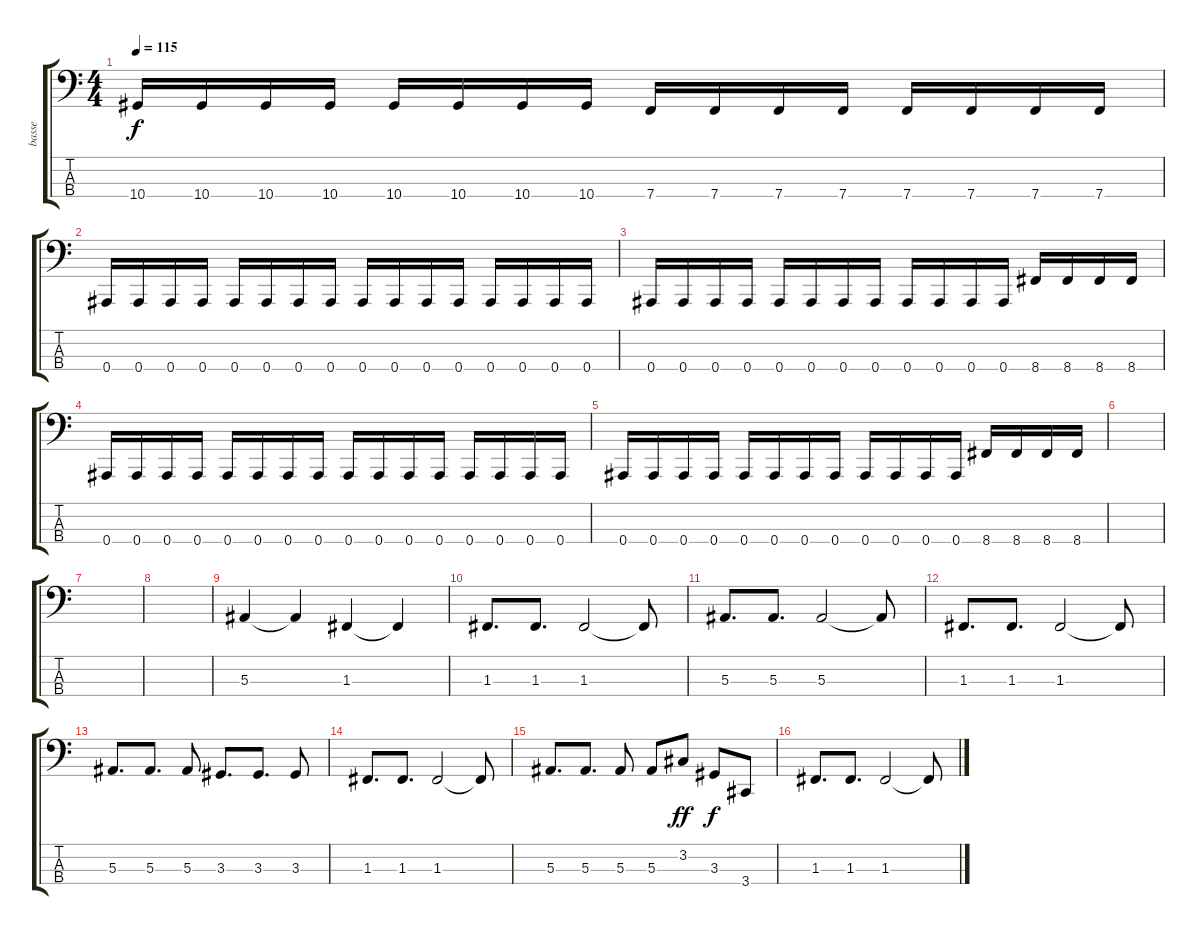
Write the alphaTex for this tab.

\track ("basse" "basse") {instrument electricbassfinger}
\staff {score tabs}
\tuning (Eb2 Bb1 F1 Bb0) {hide}
\ts (4 4)
\tempo 115
\clef f4
\ks c
10.4.16{dy f} 10.4.16 10.4.16 10.4.16 10.4.16 10.4.16 10.4.16 10.4.16 7.4.16 7.4.16 7.4.16 7.4.16 7.4.16 7.4.16 7.4.16 7.4.16 |
0.4.16 0.4.16 0.4.16 0.4.16 0.4.16 0.4.16 0.4.16 0.4.16 0.4.16 0.4.16 0.4.16 0.4.16 0.4.16 0.4.16 0.4.16 0.4.16 |
0.4.16 0.4.16 0.4.16 0.4.16 0.4.16 0.4.16 0.4.16 0.4.16 0.4.16 0.4.16 0.4.16 0.4.16 8.4.16 8.4.16 8.4.16 8.4.16 |
0.4.16 0.4.16 0.4.16 0.4.16 0.4.16 0.4.16 0.4.16 0.4.16 0.4.16 0.4.16 0.4.16 0.4.16 0.4.16 0.4.16 0.4.16 0.4.16 |
0.4.16 0.4.16 0.4.16 0.4.16 0.4.16 0.4.16 0.4.16 0.4.16 0.4.16 0.4.16 0.4.16 0.4.16 8.4.16 8.4.16 8.4.16 8.4.16 |
|
|
|
5.3.4 5.3{t}.4 1.3.4 1.3{t}.4 |
1.3.8{d} 1.3.8{d} 1.3.2 1.3{t}.8 |
5.3.8{d} 5.3.8{d} 5.3.2 5.3{t}.8 |
1.3.8{d} 1.3.8{d} 1.3.2 1.3{t}.8 |
5.3.8{d} 5.3.8{d} 5.3.8 3.3.8{d} 3.3.8{d} 3.3.8 |
1.3.8{d} 1.3.8{d} 1.3.2 1.3{t}.8 |
5.3.8{d} 5.3.8{d} 5.3.8 5.3.8 3.2.8{dy ff} 3.3.8{dy f} 3.4.8 |
1.3.8{d} 1.3.8{d} 1.3.2 1.3{t}.8
